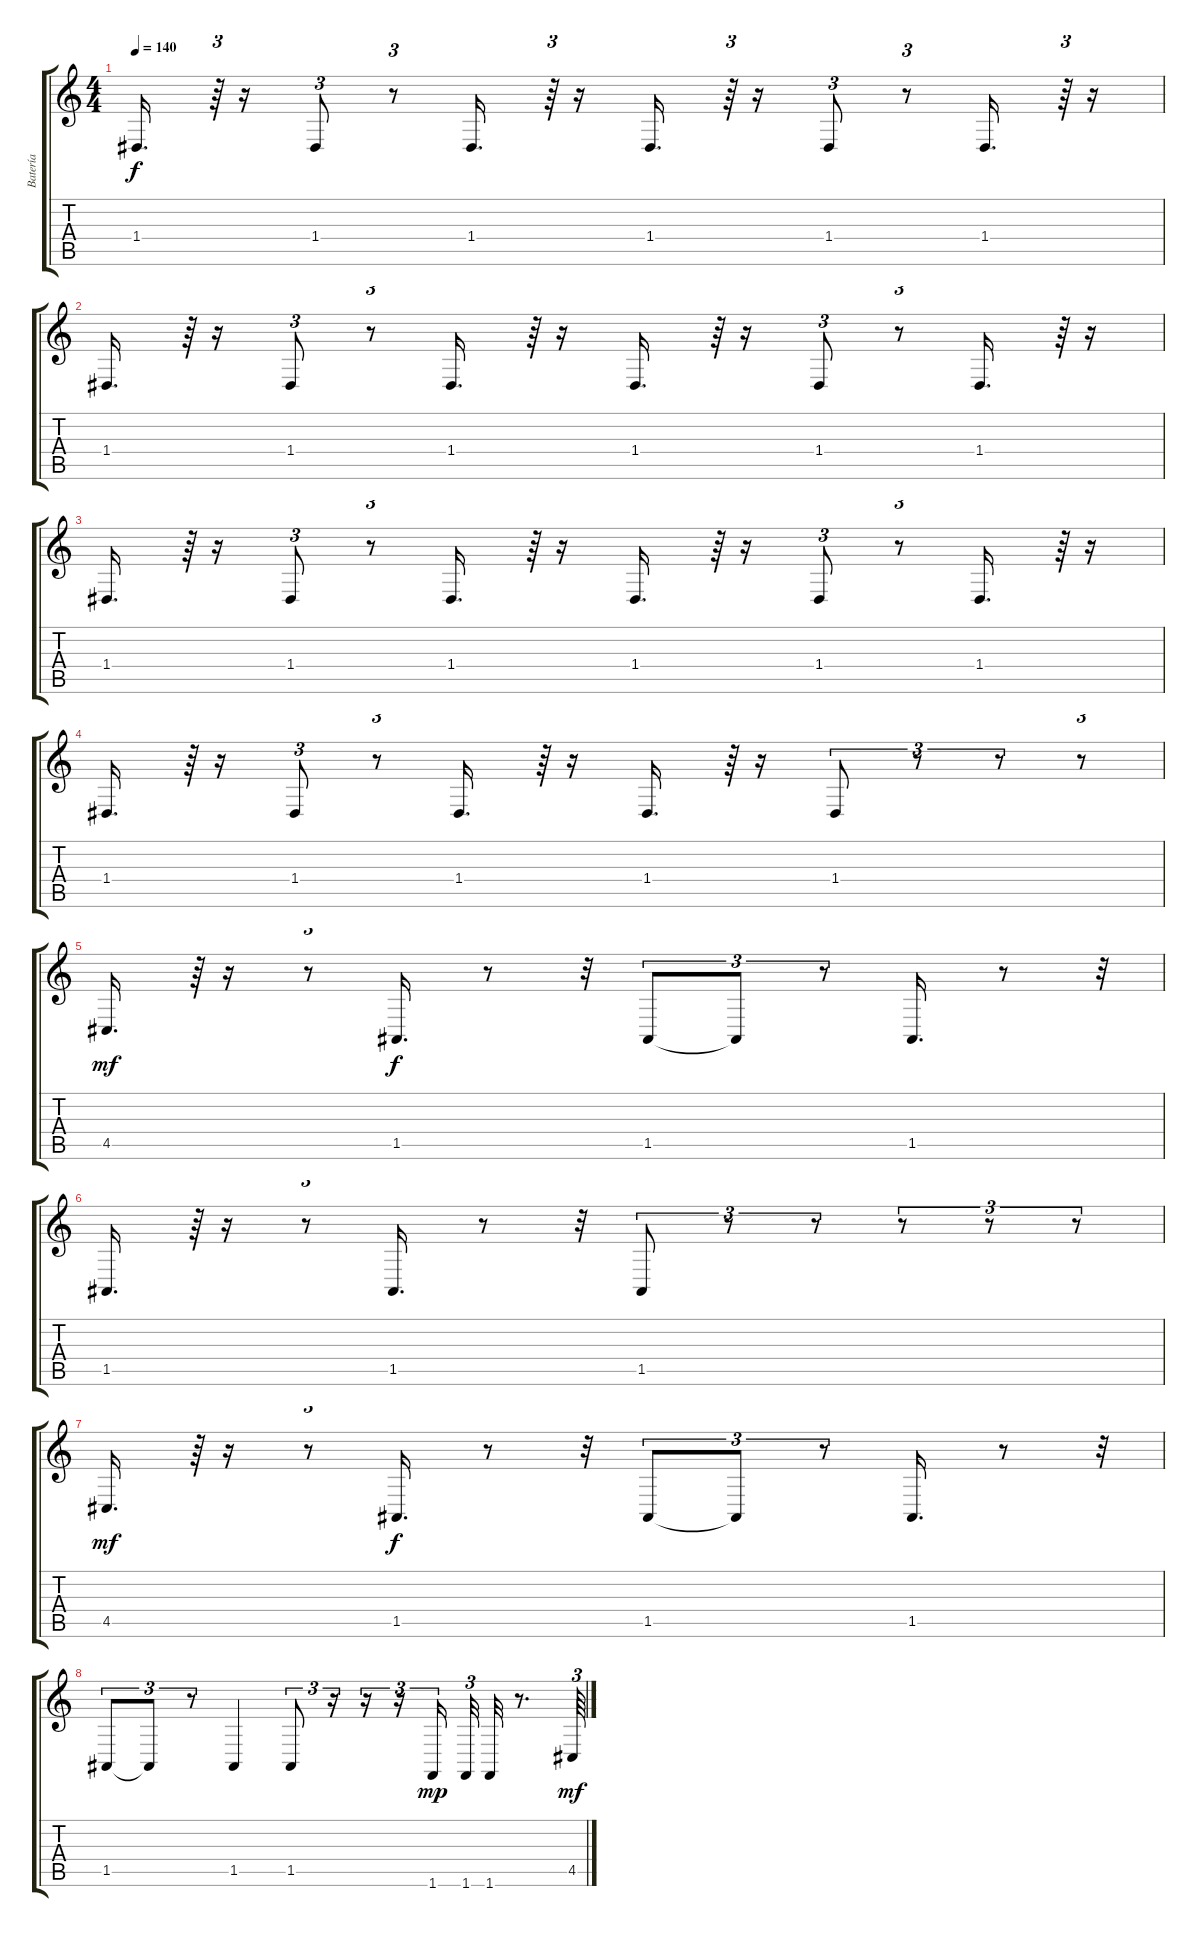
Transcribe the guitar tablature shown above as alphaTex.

\track ("Batería" "Batería") {instrument melodictom}
\staff {score tabs}
\tuning (E4 B3 G3 D3 A2 E2) {hide}
\ts (4 4)
\tempo 140
\clef g2
\ks c
1.4.16{d dy f} r.64{tu (3 2)} r.16 1.4.8{tu (3 2)} r.8{tu (3 2)} 1.4.16{d} r.64{tu (3 2)} r.16 1.4.16{d} r.64{tu (3 2)} r.16 1.4.8{tu (3 2)} r.8{tu (3 2)} 1.4.16{d} r.64{tu (3 2)} r.16 |
1.4.16{d} r.64{tu (3 2)} r.16 1.4.8{tu (3 2)} r.8{tu (3 2)} 1.4.16{d} r.64{tu (3 2)} r.16 1.4.16{d} r.64{tu (3 2)} r.16 1.4.8{tu (3 2)} r.8{tu (3 2)} 1.4.16{d} r.64{tu (3 2)} r.16 |
1.4.16{d} r.64{tu (3 2)} r.16 1.4.8{tu (3 2)} r.8{tu (3 2)} 1.4.16{d} r.64{tu (3 2)} r.16 1.4.16{d} r.64{tu (3 2)} r.16 1.4.8{tu (3 2)} r.8{tu (3 2)} 1.4.16{d} r.64{tu (3 2)} r.16 |
1.4.16{d} r.64{tu (3 2)} r.16 1.4.8{tu (3 2)} r.8{tu (3 2)} 1.4.16{d} r.64{tu (3 2)} r.16 1.4.16{d} r.64{tu (3 2)} r.16 1.4.8{tu (3 2)} r.8{tu (3 2)} r.8{tu (3 2)} r.8{tu (3 2)} |
4.5.16{d dy mf} r.64{tu (3 2)} r.16 r.8{tu (3 2)} 1.5.16{d dy f} r.8 r.32 1.5.8{tu (3 2)} 1.5{t}.8{tu (3 2)} r.8{tu (3 2)} 1.5.16{d} r.8 r.32 |
1.5.16{d} r.64{tu (3 2)} r.16 r.8{tu (3 2)} 1.5.16{d} r.8 r.32 1.5.8{tu (3 2)} r.8{tu (3 2)} r.8{tu (3 2)} r.8{tu (3 2)} r.8{tu (3 2)} r.8{tu (3 2)} |
4.5.16{d dy mf} r.64{tu (3 2)} r.16 r.8{tu (3 2)} 1.5.16{d dy f} r.8 r.32 1.5.8{tu (3 2)} 1.5{t}.8{tu (3 2)} r.8{tu (3 2)} 1.5.16{d} r.8 r.32 |
1.5.8{tu (3 2)} 1.5{t}.8{tu (3 2)} r.8{tu (3 2)} 1.5.4 1.5.8{tu (3 2)} r.16{tu (3 2)} r.16{tu (3 2)} r.16{tu (3 2)} 1.6.16{tu (3 2) dy mp} 1.6.32{tu (3 2)} 1.6.32 r.8{d} 4.5.64{tu (3 2) dy mf}
